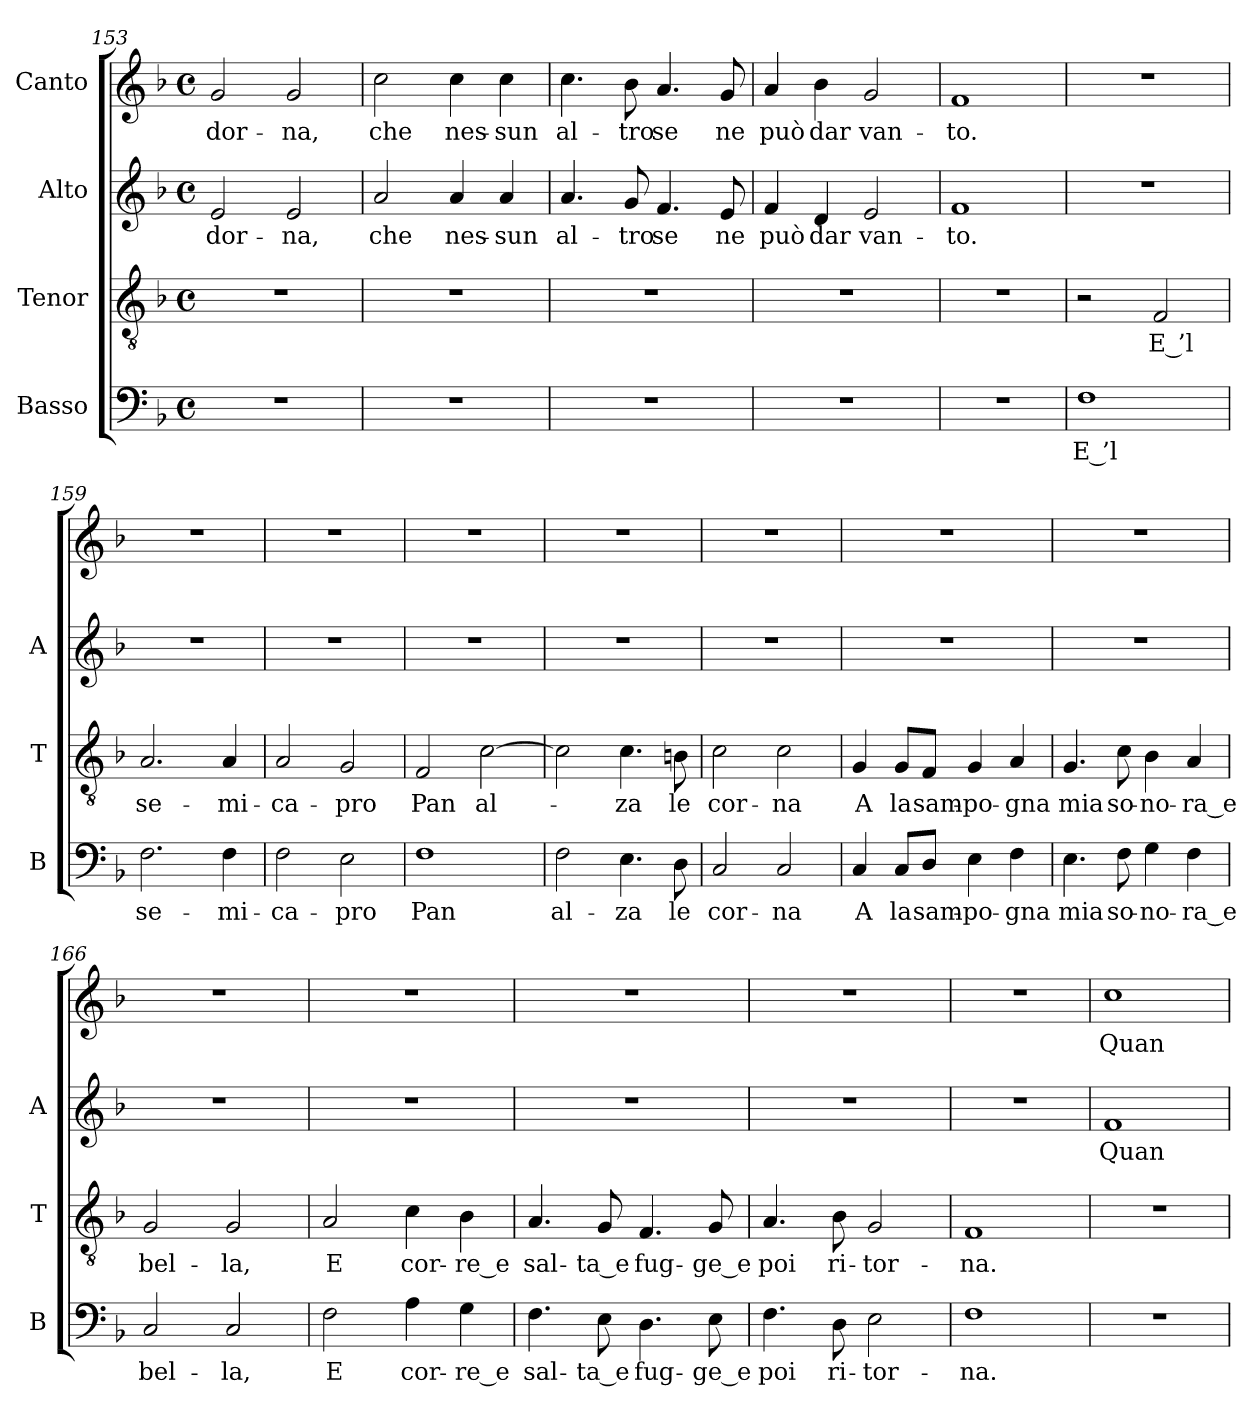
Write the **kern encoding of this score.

**kern	**text	**kern	**text	**kern	**text	**kern	**text
*part4	*part4	*part3	*part3	*part2	*part2	*part1	*part1
*staff4	*staff4	*staff3	*staff3	*staff2	*staff2	*staff1	*staff1
*I"Basso	*	*I"Tenor	*	*I"Alto	*	*I"Canto	*
*I'B	*	*I'T	*	*I'A	*	*	*
*clefF4	*	*clefGv2	*	*clefG2	*	*clefG2	*
*k[b-]	*	*k[b-]	*	*k[b-]	*	*k[b-]	*
*F:	*	*F:	*	*F:	*	*F:	*
*M4/4	*	*M4/4	*	*M4/4	*	*M4/4	*
*met(c)	*	*met(c)	*	*met(c)	*	*met(c)	*
=153	=153	=153	=153	=153	=153	=153	=153
1r	.	1r	.	2e	dor-	2g	dor-
.	.	.	.	2e	-na,	2g	-na,
=154	=154	=154	=154	=154	=154	=154	=154
1r	.	1r	.	2a	-che	2cc	-che
.	.	.	.	4a	nes-	4cc	nes-
.	.	.	.	4a	-sun	4cc	-sun
=155	=155	=155	=155	=155	=155	=155	=155
1r	.	1r	.	4.a	al-	4.cc	al-
.	.	.	.	8g	-tro	8b-	-tro
.	.	.	.	4.f	-se	4.a	-se
.	.	.	.	8e	-ne	8g	-ne
=156	=156	=156	=156	=156	=156	=156	=156
1r	.	1r	.	4f	-può	4a	-può
.	.	.	.	4d	-dar	4b-	-dar
.	.	.	.	2e	van-	2g	van-
=157	=157	=157	=157	=157	=157	=157	=157
1r	.	1r	.	1f	-to.	1f	-to.
=158	=158	=158	=158	=158	=158	=158	=158
1F	-E ’l	2r	.	1r	.	1r	.
.	.	2F	-E ’l	.	.	.	.
=159	=159	=159	=159	=159	=159	=159	=159
2.F	se-	2.A	se-	1r	.	1r	.
4F	mi-	4A	mi-	.	.	.	.
=160	=160	=160	=160	=160	=160	=160	=160
2F	ca-	2A	ca-	1r	.	1r	.
2E	-pro	2G	-pro	.	.	.	.
=161	=161	=161	=161	=161	=161	=161	=161
1F	-Pan	2F	-Pan	1r	.	1r	.
.	.	[2c	al-	.	.	.	.
=162	=162	=162	=162	=162	=162	=162	=162
2F	al-	2c]	.	1r	.	1r	.
4.E	-za	4.c	-za	.	.	.	.
8D	-le	8Bn	-le	.	.	.	.
=163	=163	=163	=163	=163	=163	=163	=163
2C	cor-	2c	cor-	1r	.	1r	.
2C	-na	2c	-na	.	.	.	.
=164	=164	=164	=164	=164	=164	=164	=164
4C	-A	4G	-A	1r	.	1r	.
8C/L	-la	8G/L	-la	.	.	.	.
8D/J	sam-	8F/J	sam-	.	.	.	.
4E	po-	4G	po-	.	.	.	.
4F	-gna	4A	-gna	.	.	.	.
=165	=165	=165	=165	=165	=165	=165	=165
4.E	-mia	4.G	-mia	1r	.	1r	.
8F	so-	8c	so-	.	.	.	.
4G	no-	4B-	no-	.	.	.	.
4F	-ra_e	4A	-ra_e	.	.	.	.
!!LO:PB:g=z
=166	=166	=166	=166	=166	=166	=166	=166
2C	bel-	2G	bel-	1r	.	1r	.
2C	-la,	2G	-la,	.	.	.	.
=167	=167	=167	=167	=167	=167	=167	=167
2F	-E	2A	-E	1r	.	1r	.
4A	cor-	4c	cor-	.	.	.	.
4G	-re_e	4B-	-re_e	.	.	.	.
=168	=168	=168	=168	=168	=168	=168	=168
4.F	sal-	4.A	sal-	1r	.	1r	.
8E	-ta_e	8G	-ta_e	.	.	.	.
4.D	fug-	4.F	fug-	.	.	.	.
8E	-ge_e	8G	-ge_e	.	.	.	.
=169	=169	=169	=169	=169	=169	=169	=169
4.F	-poi	4.A	-poi	1r	.	1r	.
8D	ri-	8B-	ri-	.	.	.	.
2E	tor-	2G	tor-	.	.	.	.
=170	=170	=170	=170	=170	=170	=170	=170
1F	-na.	1F	-na.	1r	.	1r	.
=171	=171	=171	=171	=171	=171	=171	=171
1r	.	1r	.	1f	Quan-	1cc	Quan-
=	=	=	=	=	=	=	=
*-	*-	*-	*-	*-	*-	*-	*-
